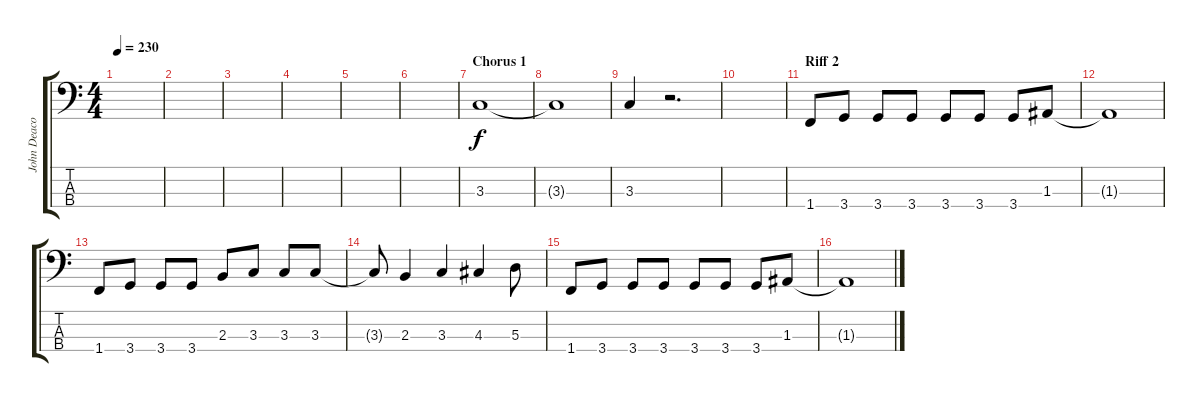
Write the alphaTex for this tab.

\track ("John Deacon" "John Deaco") {instrument electricbassfinger}
\staff {score tabs}
\tuning (G2 D2 A1 E1) {hide}
\ts (4 4)
\tempo 230
\clef f4
\ks c
|
|
|
|
|
|
\section ("" "Chorus 1")
3.3.1 |
3.3{t}.1 |
3.3.4 r.2{d} |
|
\section ("" "Riff 2")
1.4.8 3.4.8 3.4.8 3.4.8 3.4.8 3.4.8 3.4.8 1.3.8 |
1.3{t}.1 |
1.4.8 3.4.8 3.4.8 3.4.8 2.3.8 3.3.8 3.3.8 3.3.8 |
3.3{t}.8 2.3.4 3.3.4 4.3.4 5.3.8 |
1.4.8 3.4.8 3.4.8 3.4.8 3.4.8 3.4.8 3.4.8 1.3.8 |
1.3{t}.1
